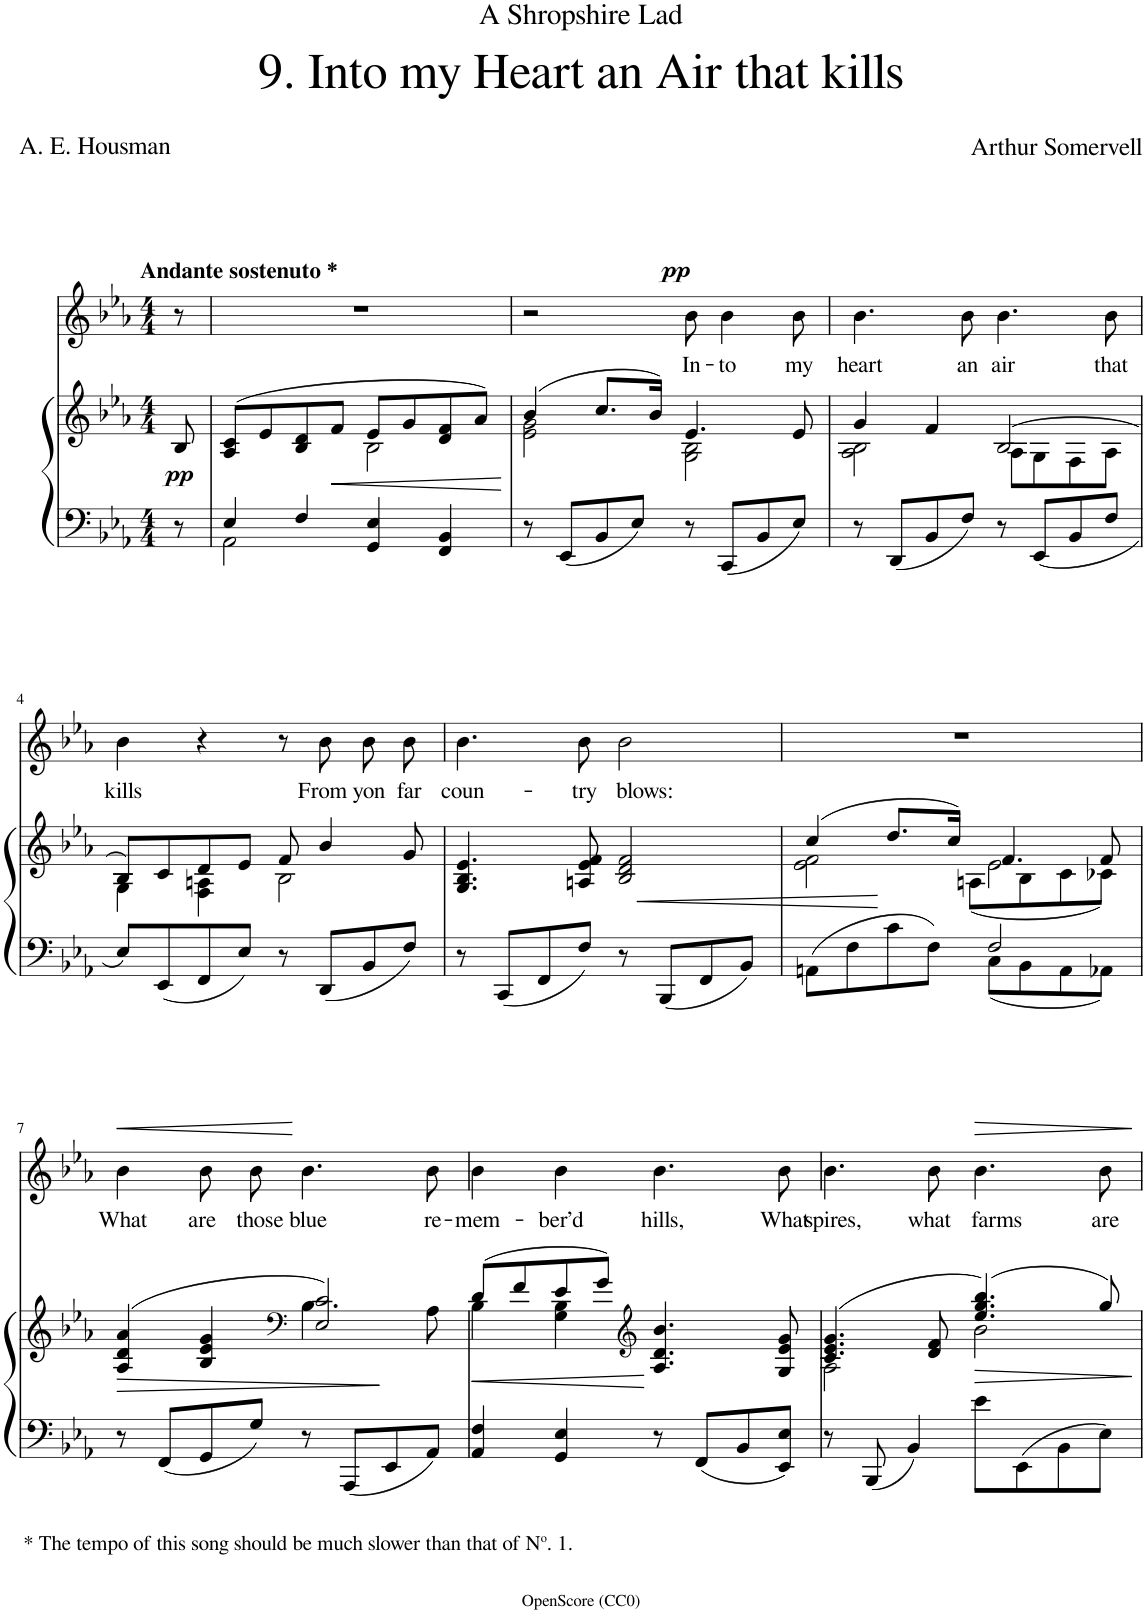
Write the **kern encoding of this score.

**kern	**kern	**dynam	**kern	**text	**dynam
*part2	*part2	*part2	*part1	*part1	*part1
*staff3	*staff2	*staff2/3	*staff1	*staff1	*staff1
*I"Piano	*	*	*I"Voice	*	*
*I'Pno	*	*	*	*	*
*clefF4	*clefG2	*	*clefG2	*	*
*k[b-e-a-]	*k[b-e-a-]	*	*k[b-e-a-]	*	*
*M4/4	*M4/4	*	*M4/4	*	*
=	=	=	=	=	=
!	!	!	!LO:TX:a:B:t=Andante sostenuto *	!	!
!	!	!LO:DY:b	!	!	!
8r	8B-/	pp	8r	.	.
=1	=1	=1	=1	=1	=1
*^	*^	*	*	*	*
4E-/	2AA-\	(8A-/ 8c/L	2ryy	.	1r	.	.
.	.	8e-/	.	.	.	.	.
4F/	.	8B-/ 8d/	.	.	.	.	.
!	!	!	!	!LO:HP:b	!	!	!
.	.	8f/J	.	<	.	.	.
4GG/ 4E-/	2ryy	8e-/L	2B-\	.	.	.	.
.	.	8g/	.	.	.	.	.
4FF/ 4BB-/	.	8d/ 8f/	.	.	.	.	.
.	.	8a-/J)	.	.	.	.	.
*v	*v	*	*	*	*	*	*
*	*v	*v	*	*	*	*
.	.	[	.	.	.
=2	=2	=2	=2	=2	=2
*	*^	*	*	*	*
8r	(4b-/	2e-\ 2g\	.	2r	.	.
8EE-/L	.	.	.	.	.	.
8BB-/	8.cc/L	.	.	.	.	.
8E-/J	.	.	.	.	.	.
.	16b-/Jk)	.	.	.	.	.
!	!	!	!	!	!LO:LY:b	!LO:DY:a
8r	4.e-/	2G\ 2B-\	.	8b-\	In-	pp
!	!	!	!	!	!LO:LY:b	!
8CC/L	.	.	.	4b-\	-to	.
8BB-/	.	.	.	.	.	.
!	!	!	!	!	!LO:LY:b	!
8E-/J	8e-/	.	.	8b-\	my	.
=3	=3	=3	=3	=3	=3	=3
!	!	!	!	!	!LO:LY:b	!
8r	4g/	2A-\ 2B-\	.	4.b-\	heart	.
8DD/L	.	.	.	.	.	.
8BB-/	4f/	.	.	.	.	.
!	!	!	!	!	!LO:LY:b	!
8F/J	.	.	.	8b-\	an	.
!	!	!	!	!	!LO:LY:b	!
8r	[2B-/	8A-\L	.	4.b-\	air	.
8EE-/L	.	8G\	.	.	.	.
8BB-/	.	8F\	.	.	.	.
!	!	!	!	!	!LO:LY:b	!
8F/J	.	8A-\J	.	8b-\	that	.
!!LO:LB:g=z
=4	=4	=4	=4	=4	=4	=4
!	!	!	!	!	!LO:LY:b	!
8E-/L	8B-/L]	4G\	.	4b-\	kills	.
8EE-/	8c/	.	.	.	.	.
8FF/	8d/	4F\ 4An\	.	4r	.	.
8E-/J	8e-/J	.	.	.	.	.
8r	8f/	2B-\	.	8r	.	.
!	!	!	!	!	!LO:LY:b	!
8DD/L	4b-/	.	.	8b-\	From	.
!	!	!	!	!	!LO:LY:b	!
8BB-/	.	.	.	8b-\L	yon	.
!	!	!	!	!	!LO:LY:b	!
8F/J	8g/	.	.	8b-\J	far	.
*	*v	*v	*	*	*	*
=5	=5	=5	=5	=5	=5
!	!	!	!	!LO:LY:b	!
8r	4.G/ 4.B-/ 4.e-/	.	4.b-\	coun-	.
8CC/L	.	.	.	.	.
8FF/	.	.	.	.	.
!	!	!	!	!LO:LY:b	!
8F/J	8An/ 8e-/ 8f/	.	8b-\	-try	.
!	!	!LO:HP:b	!	!LO:LY:b	!
8r	2B-/ 2d/ 2f/	<	2b-\	blows:	.
8BBB-/L	.	.	.	.	.
8FF/	.	.	.	.	.
8BB-/J	.	.	.	.	.
=6	=6	=6	=6	=6	=6
*^	*^	*	*	*	*
*	*	*	*^	*	*	*	*
8AAn\L	2ryy	(4cc/	2e-\ 2f\	2ryy	.	1r	.	.
8F\	.	.	.	.	.	.	.	.
8c\	.	8.dd/L	.	.	[	.	.	.
8F\J	.	.	.	.	.	.	.	.
.	.	16cc/Jk)	.	.	.	.	.	.
2F/	8C\L	4.f/	2e-\	(8An\L	.	.	.	.
.	8BB-\	.	.	8B-\	.	.	.	.
.	8AA\	.	.	8c\	.	.	.	.
.	8AA-X\J	8f/	.	8c-X\J)	.	.	.	.
!!LO:LB:g=z
=7	=7	=7	=7	=7	=7	=7	=7	=7
!LO:TX:b:t=* The tempo of this song should be much slower than that of N	!	!	!	!	!	!	!	!
!LO:TX:b:t=o	!	!	!	!	!	!	!	!
!LO:TX:b:t=. 1.	!	!	!	!	!	!	!	!
!	!	!	!	!	!LO:HP:b	!	!LO:LY:b	!LO:HP:b
*v	*v	*	*	*	*	*	*	*
*	*	*v	*v	*	*	*	*
8r	(>4A-/ 4d/ 4a-/	2ryy	>	4b-\	What	<
8FF/L	.	.	.	.	.	.
!	!	!	!	!	!LO:LY:b	!
8GG/	4B-/ 4e-/ 4g/	.	.	8b-\L	are	.
!	!	!	!	!	!LO:LY:b	!
8G/J	.	.	.	8b-\J	those	.
*	*clefF4	*	*	*	*	*
!	!	!	!	!	!LO:LY:b	!
8r	2E-/ 2c/)	4.B-\	.	4.b-\	blue	[
8AAA-/L	.	.	.	.	.	.
8EE-/	.	.	.	.	.	.
!	!	!	!	!	!LO:LY:b	!
8AA-/J	.	8A-\	]	8b-\	re-	.
=8	=8	=8	=8	=8	=8	=8
!	!	!	!LO:HP:b	!	!LO:LY:b	!
4AA-/ 4F/	(8d/L	4B-\	<	4b-\	-mem-	.
.	8f/	.	.	.	.	.
!	!	!	!	!	!LO:LY:b	!
4GG/ 4E-/	8e-/	4G\ 4B-\	.	4b-\	-ber’d	.
.	8g/J)	.	.	.	.	.
*	*clefG2	*	*	*	*	*
!	!	!	!	!	!LO:LY:b	!
8r	4.A-/ 4.d/ 4.b-/	2ryy	[	4.b-\	hills,	.
8FF/L	.	.	.	.	.	.
8BB-/	.	.	.	.	.	.
!	!	!	!	!	!LO:LY:b	!
8EE-/ 8E-/J	8G/ 8e-/ 8g/	.	.	8b-\	What	.
=9	=9	=9	=9	=9	=9	=9
!	!	!	!	!	!LO:LY:b	!
8r	(4.c/ 4.e-/ 4.g/	2A-\	.	4.b-\	spires,	.
8BBB-/	.	.	.	.	.	.
4BB-/	.	.	.	.	.	.
!	!	!	!	!	!LO:LY:b	!
.	8d/ 8f/	.	.	8b-\	what	.
!	!	!	!LO:HP:b	!	!LO:LY:b	!LO:HP:b
8e-\L	(4.ee-/ 4.gg/ 4.bb-/)	2b-\	>	4.b-\	farms	>
8EE-\	.	.	.	.	.	.
8BB-\	.	.	.	.	.	.
!	!	!	!	!	!LO:LY:b	!
8E-\J	8gg/)	.	.	8b-\	are	.
*	*v	*v	*	*	*	*
.	.	]	.	.	]
=	=	=	=	=	=
*-	*-	*-	*-	*-	*-
